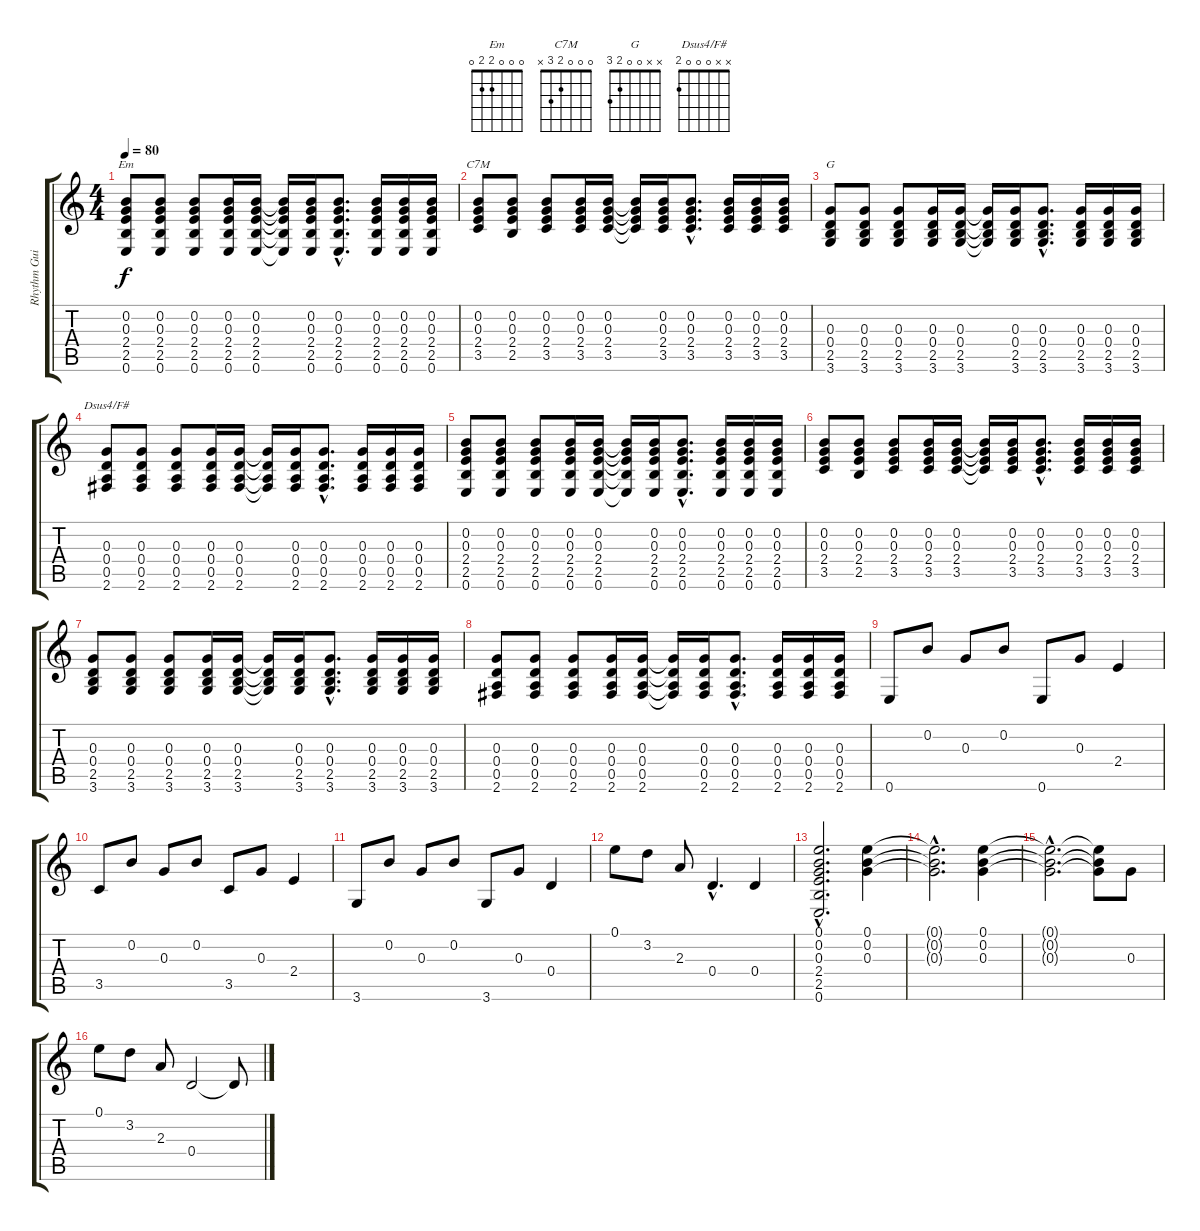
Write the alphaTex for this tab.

\track ("Rhythm Guitar 1" "Rhythm Gui") {instrument electricguitarclean}
\staff {score tabs}
\tuning (E4 B3 G3 D3 A2 E2) {hide}
\chord ("Em" 0 0 0 2 2 0)
\chord ("C7M" 0 0 0 2 3 x)
\chord ("G" x x 0 0 2 3)
\chord ("Dsus4/F#" x x 0 0 0 2)
\ts (4 4)
\tempo 80
\clef g2
\ks c
(0.2 0.3 2.4 2.5 0.6).8{ch "Em" dy f instrument electricguitarclean} (0.2 0.3 2.4 2.5 0.6).8 (0.2 0.3 2.4 2.5 0.6).8 (0.2 0.3 2.4 2.5 0.6).16 (0.2 0.3 2.4 2.5 0.6).16 (0.2{t} 0.3{t} 2.4{t} 2.5{t} 0.6{t}).16 (0.2 0.3 2.4 2.5 0.6).16 (0.2{hac} 0.3{hac} 2.4{hac} 2.5{hac} 0.6{hac}).8{d} (0.2 0.3 2.4 2.5 0.6).16 (0.2 0.3 2.4 2.5 0.6).16 (0.2 0.3 2.4 2.5 0.6).16 |
(0.2 0.3 2.4 3.5).8{ch "C7M"} (0.2 0.3 2.4 2.5).8 (0.2 0.3 2.4 3.5).8 (0.2 0.3 2.4 3.5).16 (0.2 0.3 2.4 3.5).16 (0.2{t} 0.3{t} 2.4{t} 3.5{t}).16 (0.2 0.3 2.4 3.5).16 (0.2{hac} 0.3{hac} 2.4{hac} 3.5{hac}).8{d} (0.2 0.3 2.4 3.5).16 (0.2 0.3 2.4 3.5).16 (0.2 0.3 2.4 3.5).16 |
(0.3 0.4 2.5 3.6).8{ch "G"} (0.3 0.4 2.5 3.6).8 (0.3 0.4 2.5 3.6).8 (0.3 0.4 2.5 3.6).16 (0.3 0.4 2.5 3.6).16 (0.3{t} 0.4{t} 2.5{t} 3.6{t}).16 (0.3 0.4 2.5 3.6).16 (0.3{hac} 0.4{hac} 2.5{hac} 3.6{hac}).8{d} (0.3 0.4 2.5 3.6).16 (0.3 0.4 2.5 3.6).16 (0.3 0.4 2.5 3.6).16 |
(0.3 0.4 0.5 2.6).8{ch "Dsus4/F#"} (0.3 0.4 0.5 2.6).8 (0.3 0.4 0.5 2.6).8 (0.3 0.4 0.5 2.6).16 (0.3 0.4 0.5 2.6).16 (0.3{t} 0.4{t} 0.5{t} 2.6{t}).16 (0.3 0.4 0.5 2.6).16 (0.3{hac} 0.4{hac} 0.5{hac} 2.6{hac}).8{d} (0.3 0.4 0.5 2.6).16 (0.3 0.4 0.5 2.6).16 (0.3 0.4 0.5 2.6).16 |
(0.2 0.3 2.4 2.5 0.6).8 (0.2 0.3 2.4 2.5 0.6).8 (0.2 0.3 2.4 2.5 0.6).8 (0.2 0.3 2.4 2.5 0.6).16 (0.2 0.3 2.4 2.5 0.6).16 (0.2{t} 0.3{t} 2.4{t} 2.5{t} 0.6{t}).16 (0.2 0.3 2.4 2.5 0.6).16 (0.2{hac} 0.3{hac} 2.4{hac} 2.5{hac} 0.6{hac}).8{d} (0.2 0.3 2.4 2.5 0.6).16 (0.2 0.3 2.4 2.5 0.6).16 (0.2 0.3 2.4 2.5 0.6).16 |
(0.2 0.3 2.4 3.5).8 (0.2 0.3 2.4 2.5).8 (0.2 0.3 2.4 3.5).8 (0.2 0.3 2.4 3.5).16 (0.2 0.3 2.4 3.5).16 (0.2{t} 0.3{t} 2.4{t} 3.5{t}).16 (0.2 0.3 2.4 3.5).16 (0.2{hac} 0.3{hac} 2.4{hac} 3.5{hac}).8{d} (0.2 0.3 2.4 3.5).16 (0.2 0.3 2.4 3.5).16 (0.2 0.3 2.4 3.5).16 |
(0.3 0.4 2.5 3.6).8 (0.3 0.4 2.5 3.6).8 (0.3 0.4 2.5 3.6).8 (0.3 0.4 2.5 3.6).16 (0.3 0.4 2.5 3.6).16 (0.3{t} 0.4{t} 2.5{t} 3.6{t}).16 (0.3 0.4 2.5 3.6).16 (0.3{hac} 0.4{hac} 2.5{hac} 3.6{hac}).8{d} (0.3 0.4 2.5 3.6).16 (0.3 0.4 2.5 3.6).16 (0.3 0.4 2.5 3.6).16 |
(0.3 0.4 0.5 2.6).8 (0.3 0.4 0.5 2.6).8 (0.3 0.4 0.5 2.6).8 (0.3 0.4 0.5 2.6).16 (0.3 0.4 0.5 2.6).16 (0.3{t} 0.4{t} 0.5{t} 2.6{t}).16 (0.3 0.4 0.5 2.6).16 (0.3{hac} 0.4{hac} 0.5{hac} 2.6{hac}).8{d} (0.3 0.4 0.5 2.6).16 (0.3 0.4 0.5 2.6).16 (0.3 0.4 0.5 2.6).16 |
0.6.8 0.2.8 0.3.8 0.2.8 0.6.8 0.3.8 2.4.4 |
3.5.8 0.2.8 0.3.8 0.2.8 3.5.8 0.3.8 2.4.4 |
3.6.8 0.2.8 0.3.8 0.2.8 3.6.8 0.3.8 0.4.4 |
0.1.8 3.2.8 2.3.8 0.4{hac}.4{d} 0.4.4 |
(0.1{hac} 0.2{hac} 0.3{hac} 2.4{hac} 2.5{hac} 0.6{hac}).2{d} (0.1 0.2 0.3).4 |
(0.1{hac t} 0.2{hac t} 0.3{hac t}).2{d} (0.1 0.2 0.3).4 |
(0.1{hac t} 0.2{hac t} 0.3{hac t}).2{d} (0.1{t} 0.2{t} 0.3{t}).8 0.3.8 |
0.1.8 3.2.8 2.3.8 0.4.2 0.4{t}.8
